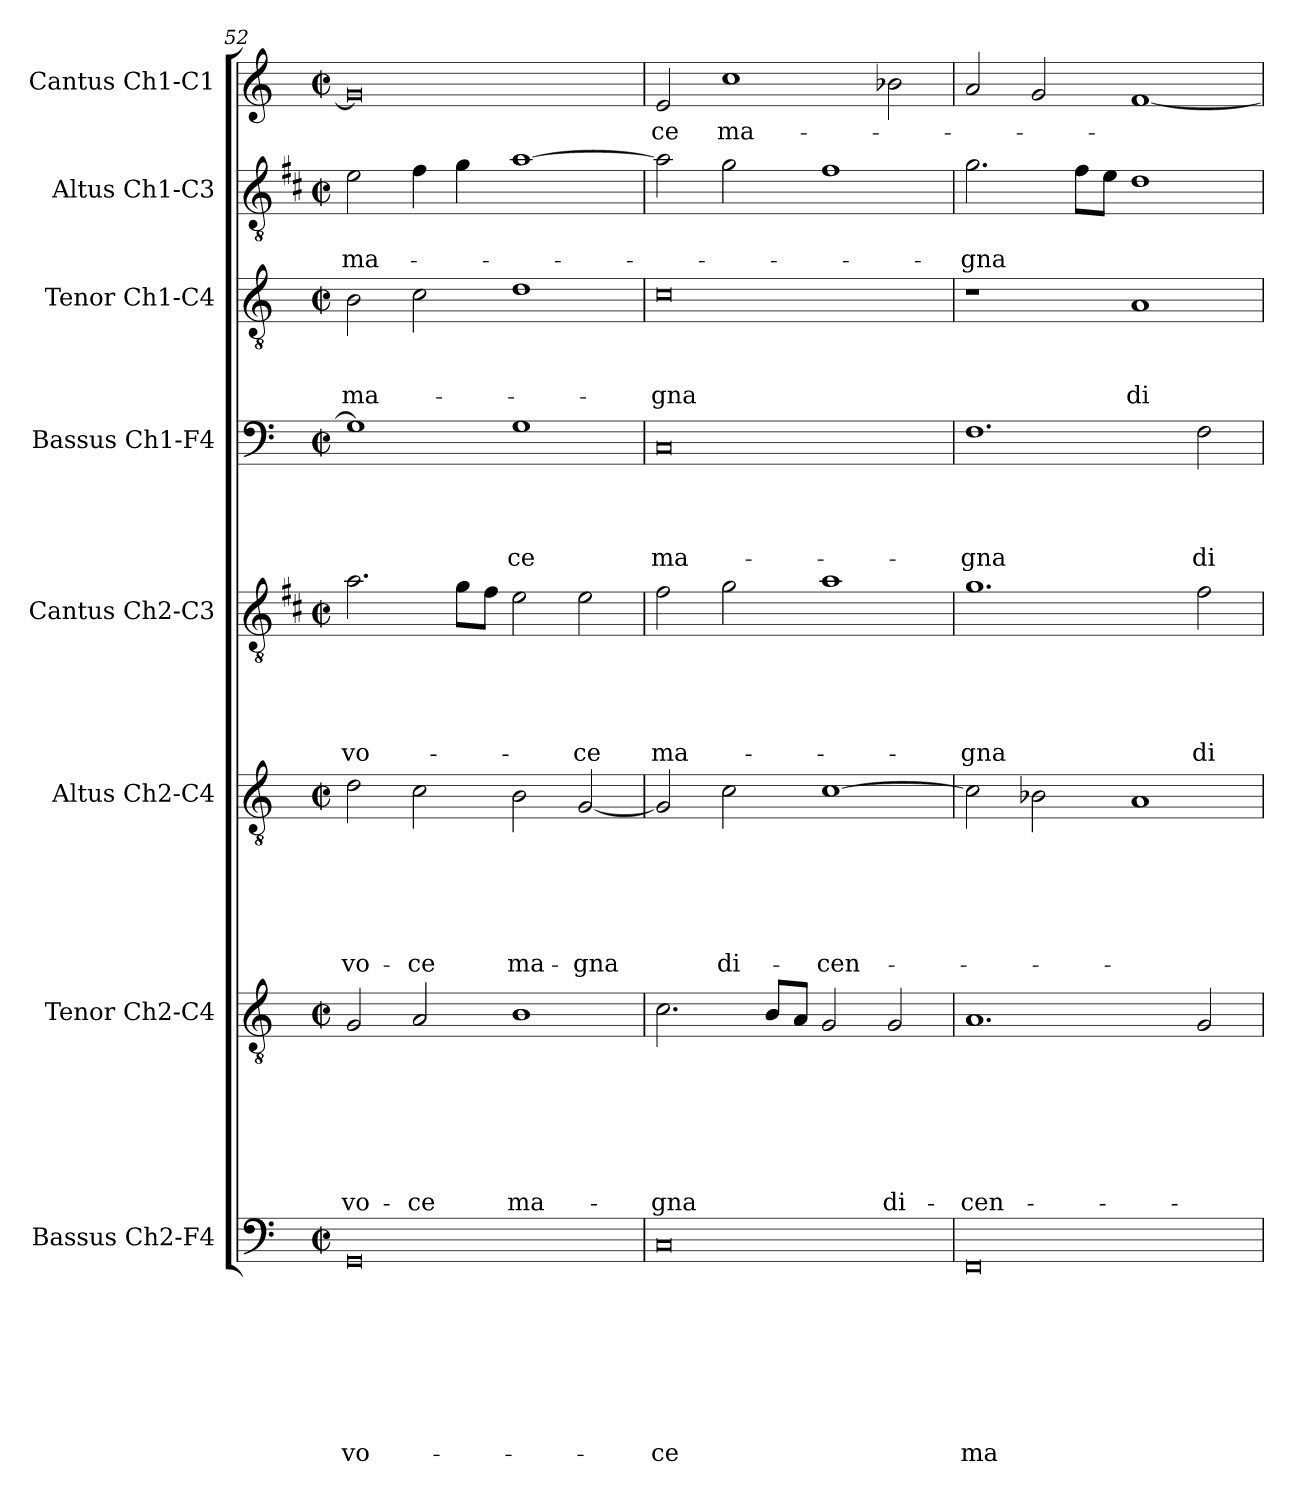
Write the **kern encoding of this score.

**kern	**text	**text	**text	**text	**text	**text	**text	**text	**kern	**text	**text	**text	**text	**text	**text	**text	**kern	**text	**text	**text	**text	**text	**text	**kern	**text	**text	**text	**text	**text	**kern	**text	**text	**text	**text	**kern	**text	**text	**text	**kern	**text	**text	**kern	**text
*part8	*part8	*part8	*part8	*part8	*part8	*part8	*part8	*part8	*part7	*part7	*part7	*part7	*part7	*part7	*part7	*part7	*part6	*part6	*part6	*part6	*part6	*part6	*part6	*part5	*part5	*part5	*part5	*part5	*part5	*part4	*part4	*part4	*part4	*part4	*part3	*part3	*part3	*part3	*part2	*part2	*part2	*part1	*part1
*staff8	*staff8	*staff8	*staff8	*staff8	*staff8	*staff8	*staff8	*staff8	*staff7	*staff7	*staff7	*staff7	*staff7	*staff7	*staff7	*staff7	*staff6	*staff6	*staff6	*staff6	*staff6	*staff6	*staff6	*staff5	*staff5	*staff5	*staff5	*staff5	*staff5	*staff4	*staff4	*staff4	*staff4	*staff4	*staff3	*staff3	*staff3	*staff3	*staff2	*staff2	*staff2	*staff1	*staff1
*I"Bassus Ch2-F4	*	*	*	*	*	*	*	*	*I"Tenor Ch2-C4	*	*	*	*	*	*	*	*I"Altus Ch2-C4	*	*	*	*	*	*	*I"Cantus Ch2-C3	*	*	*	*	*	*I"Bassus Ch1-F4	*	*	*	*	*I"Tenor Ch1-C4	*	*	*	*I"Altus Ch1-C3	*	*	*I"Cantus Ch1-C1	*
*	*	*	*	*	*	*	*	*	*	*	*	*	*	*	*	*	*	*	*	*	*	*	*	*	*	*	*	*	*	*I'B	*	*	*	*	*I'T	*	*	*	*I'A	*	*	*I'C	*
*clefF4	*	*	*	*	*	*	*	*	*clefGv2	*	*	*	*	*	*	*	*clefGv2	*	*	*	*	*	*	*clefGv2	*	*	*	*	*	*clefF4	*	*	*	*	*clefGv2	*	*	*	*clefGv2	*	*	*clefG2	*
*	*	*	*	*	*	*	*	*	*	*	*	*	*	*	*	*	*	*	*	*	*	*	*	*ITrd1c2	*	*	*	*	*	*	*	*	*	*	*	*	*	*	*ITrd1c2	*	*	*	*
*k[]	*	*	*	*	*	*	*	*	*k[]	*	*	*	*	*	*	*	*k[]	*	*	*	*	*	*	*k[]	*	*	*	*	*	*k[]	*	*	*	*	*k[]	*	*	*	*k[]	*	*	*k[]	*
*C:	*	*	*	*	*	*	*	*	*C:	*	*	*	*	*	*	*	*C:	*	*	*	*	*	*	*C:	*	*	*	*	*	*C:	*	*	*	*	*C:	*	*	*	*C:	*	*	*C:	*
*M2/2	*	*	*	*	*	*	*	*	*M2/2	*	*	*	*	*	*	*	*M2/2	*	*	*	*	*	*	*M2/2	*	*	*	*	*	*M2/2	*	*	*	*	*M2/2	*	*	*	*M2/2	*	*	*M2/2	*
*met(c|)	*	*	*	*	*	*	*	*	*met(c|)	*	*	*	*	*	*	*	*met(c|)	*	*	*	*	*	*	*met(c|)	*	*	*	*	*	*met(c|)	*	*	*	*	*met(c|)	*	*	*	*met(c|)	*	*	*met(c|)	*
=52	=52	=52	=52	=52	=52	=52	=52	=52	=52	=52	=52	=52	=52	=52	=52	=52	=52	=52	=52	=52	=52	=52	=52	=52	=52	=52	=52	=52	=52	=52	=52	=52	=52	=52	=52	=52	=52	=52	=52	=52	=52	=52	=52
!	!	!	!	!	!	!	!	!LO:LY:b	!	!	!	!	!	!	!	!LO:LY:b	!	!	!	!	!	!	!LO:LY:b	!	!	!	!	!	!LO:LY:b	!	!	!	!	!	!	!	!	!LO:LY:b	!	!	!LO:LY:b	!	!
0GG	.	.	.	.	.	.	.	vo-	2G/	.	.	.	.	.	.	vo-	2d\	.	.	.	.	.	vo-	2.g\	.	.	.	.	vo-	1G]	.	.	.	.	2B\	.	.	ma-	2d\	.	ma-	0g]	.
!	!	!	!	!	!	!	!	!	!	!	!	!	!	!	!	!LO:LY:b	!	!	!	!	!	!	!LO:LY:b	!	!	!	!	!	!	!	!	!	!	!	!	!	!	!	!	!	!	!	!
.	.	.	.	.	.	.	.	.	2A/	.	.	.	.	.	.	-ce	2c\	.	.	.	.	.	-ce	.	.	.	.	.	.	.	.	.	.	.	2c\	.	.	.	4e\	.	.	.	.
.	.	.	.	.	.	.	.	.	.	.	.	.	.	.	.	.	.	.	.	.	.	.	.	8f\L	.	.	.	.	.	.	.	.	.	.	.	.	.	.	4f\	.	.	.	.
.	.	.	.	.	.	.	.	.	.	.	.	.	.	.	.	.	.	.	.	.	.	.	.	8e\J	.	.	.	.	.	.	.	.	.	.	.	.	.	.	.	.	.	.	.
!	!	!	!	!	!	!	!	!	!	!	!	!	!	!	!	!LO:LY:b	!	!	!	!	!	!	!LO:LY:b	!	!	!	!	!	!	!	!	!	!	!LO:LY:b	!	!	!	!	!	!	!	!	!
.	.	.	.	.	.	.	.	.	1B	.	.	.	.	.	.	ma-	2B\	.	.	.	.	.	ma-	2d\	.	.	.	.	.	1G	.	.	.	-ce	1d	.	.	.	[1g	.	.	.	.
!	!	!	!	!	!	!	!	!	!	!	!	!	!	!	!	!	!	!	!	!	!	!	!LO:LY:b	!	!	!	!	!	!LO:LY:b	!	!	!	!	!	!	!	!	!	!	!	!	!	!
.	.	.	.	.	.	.	.	.	.	.	.	.	.	.	.	.	[2G/	.	.	.	.	.	-gna	2d\	.	.	.	.	-ce	.	.	.	.	.	.	.	.	.	.	.	.	.	.
=53	=53	=53	=53	=53	=53	=53	=53	=53	=53	=53	=53	=53	=53	=53	=53	=53	=53	=53	=53	=53	=53	=53	=53	=53	=53	=53	=53	=53	=53	=53	=53	=53	=53	=53	=53	=53	=53	=53	=53	=53	=53	=53	=53
!	!	!	!	!	!	!	!	!LO:LY:b	!	!	!	!	!	!	!	!LO:LY:b	!	!	!	!	!	!	!	!	!	!	!	!	!LO:LY:b	!	!	!	!	!LO:LY:b	!	!	!	!LO:LY:b	!	!	!	!	!LO:LY:b
0C	.	.	.	.	.	.	.	-ce	2.c\	.	.	.	.	.	.	-gna	2G/]	.	.	.	.	.	.	2e\	.	.	.	.	ma-	0C	.	.	.	ma-	0c	.	.	-gna	2g\]	.	.	2e/	-ce
!	!	!	!	!	!	!	!	!	!	!	!	!	!	!	!	!	!	!	!	!	!	!	!LO:LY:b	!	!	!	!	!	!	!	!	!	!	!	!	!	!	!	!	!	!	!	!LO:LY:b
.	.	.	.	.	.	.	.	.	.	.	.	.	.	.	.	.	2c\	.	.	.	.	.	di-	2f\	.	.	.	.	.	.	.	.	.	.	.	.	.	.	2f\	.	.	1cc	ma-
.	.	.	.	.	.	.	.	.	8B/L	.	.	.	.	.	.	.	.	.	.	.	.	.	.	.	.	.	.	.	.	.	.	.	.	.	.	.	.	.	.	.	.	.	.
.	.	.	.	.	.	.	.	.	8A/J	.	.	.	.	.	.	.	.	.	.	.	.	.	.	.	.	.	.	.	.	.	.	.	.	.	.	.	.	.	.	.	.	.	.
!	!	!	!	!	!	!	!	!	!	!	!	!	!	!	!	!	!	!	!	!	!	!	!LO:LY:b	!	!	!	!	!	!	!	!	!	!	!	!	!	!	!	!	!	!	!	!
.	.	.	.	.	.	.	.	.	2G/	.	.	.	.	.	.	.	[1c	.	.	.	.	.	-cen-	1g	.	.	.	.	.	.	.	.	.	.	.	.	.	.	1e	.	.	.	.
!	!	!	!	!	!	!	!	!	!	!	!	!	!	!	!	!LO:LY:b	!	!	!	!	!	!	!	!	!	!	!	!	!	!	!	!	!	!	!	!	!	!	!	!	!	!	!
.	.	.	.	.	.	.	.	.	2G/	.	.	.	.	.	.	di-	.	.	.	.	.	.	.	.	.	.	.	.	.	.	.	.	.	.	.	.	.	.	.	.	.	2b-X\	.
=54	=54	=54	=54	=54	=54	=54	=54	=54	=54	=54	=54	=54	=54	=54	=54	=54	=54	=54	=54	=54	=54	=54	=54	=54	=54	=54	=54	=54	=54	=54	=54	=54	=54	=54	=54	=54	=54	=54	=54	=54	=54	=54	=54
!	!	!	!	!	!	!	!	!LO:LY:b	!	!	!	!	!	!	!	!LO:LY:b	!	!	!	!	!	!	!	!	!	!	!	!	!LO:LY:b	!	!	!	!	!LO:LY:b	!	!	!	!	!	!	!LO:LY:b	!	!
0FF	.	.	.	.	.	.	.	ma-	1.A	.	.	.	.	.	.	-cen-	2c\]	.	.	.	.	.	.	1.f	.	.	.	.	-gna	1.F	.	.	.	-gna	1r	.	.	.	2.f\	.	-gna	2a/	.
.	.	.	.	.	.	.	.	.	.	.	.	.	.	.	.	.	2B-X\	.	.	.	.	.	.	.	.	.	.	.	.	.	.	.	.	.	.	.	.	.	.	.	.	2g/	.
.	.	.	.	.	.	.	.	.	.	.	.	.	.	.	.	.	.	.	.	.	.	.	.	.	.	.	.	.	.	.	.	.	.	.	.	.	.	.	8e\L	.	.	.	.
.	.	.	.	.	.	.	.	.	.	.	.	.	.	.	.	.	.	.	.	.	.	.	.	.	.	.	.	.	.	.	.	.	.	.	.	.	.	.	8d\J	.	.	.	.
!	!	!	!	!	!	!	!	!	!	!	!	!	!	!	!	!	!	!	!	!	!	!	!	!	!	!	!	!	!	!	!	!	!	!	!	!	!	!LO:LY:b	!	!	!	!	!
.	.	.	.	.	.	.	.	.	.	.	.	.	.	.	.	.	1A	.	.	.	.	.	.	.	.	.	.	.	.	.	.	.	.	.	1A	.	.	di-	1c	.	.	[1f	.
!	!	!	!	!	!	!	!	!	!	!	!	!	!	!	!	!	!	!	!	!	!	!	!	!	!	!	!	!	!LO:LY:b	!	!	!	!	!LO:LY:b	!	!	!	!	!	!	!	!	!
.	.	.	.	.	.	.	.	.	2G/	.	.	.	.	.	.	.	.	.	.	.	.	.	.	2e\	.	.	.	.	di-	2F\	.	.	.	di-	.	.	.	.	.	.	.	.	.
=	=	=	=	=	=	=	=	=	=	=	=	=	=	=	=	=	=	=	=	=	=	=	=	=	=	=	=	=	=	=	=	=	=	=	=	=	=	=	=	=	=	=	=
*-	*-	*-	*-	*-	*-	*-	*-	*-	*-	*-	*-	*-	*-	*-	*-	*-	*-	*-	*-	*-	*-	*-	*-	*-	*-	*-	*-	*-	*-	*-	*-	*-	*-	*-	*-	*-	*-	*-	*-	*-	*-	*-	*-
